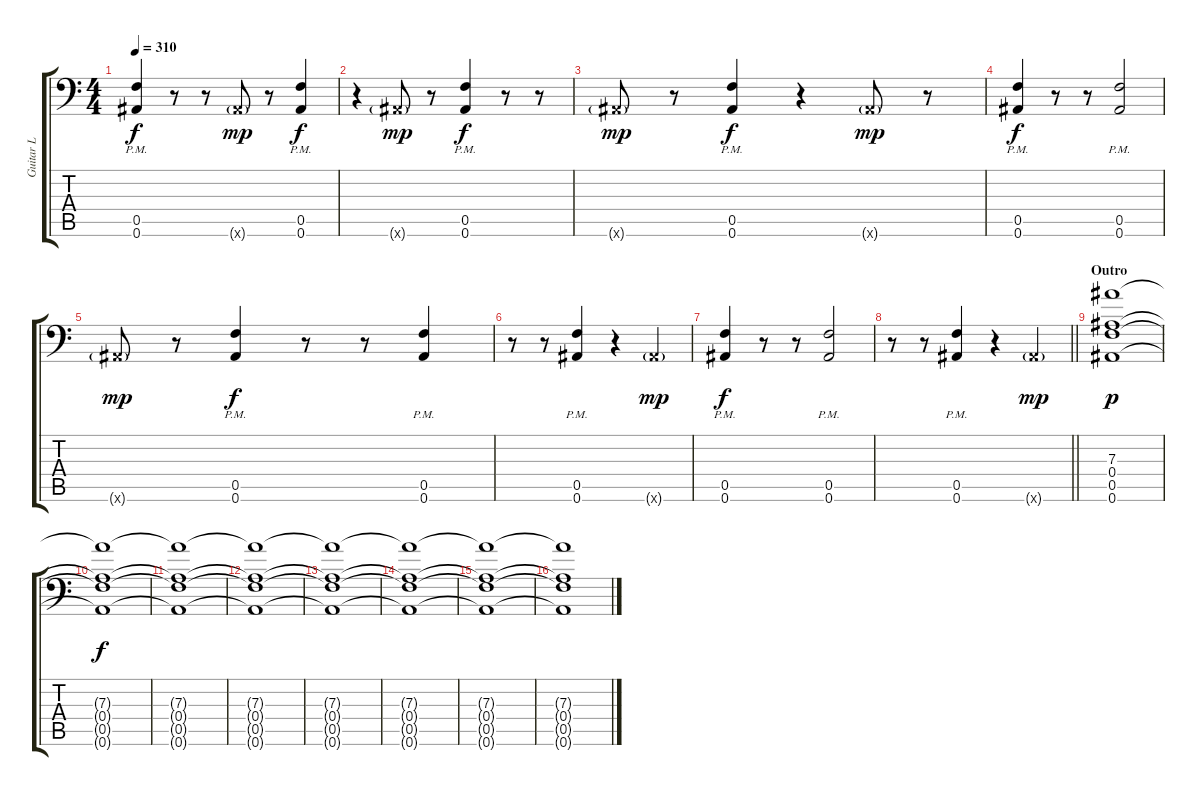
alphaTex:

\track ("Guitar L" "Guitar L") {instrument distortionguitar}
\staff {score tabs}
\tuning (C4 G3 Eb3 Bb2 F2 Bb1) {hide}
\ts (4 4)
\tempo 310
\clef f4
\ks c
(0.5{pm} 0.6{pm}).4{dy f} r.8 r.8 0.6{g x}.8{dy mp} r.8 (0.5{pm} 0.6{pm}).4{dy f} |
r.4 0.6{g x}.8{dy mp} r.8 (0.5{pm} 0.6{pm}).4{dy f} r.8 r.8 |
0.6{g x}.8{dy mp} r.8 (0.5{pm} 0.6{pm}).4{dy f} r.4 0.6{g x}.8{dy mp} r.8 |
(0.5{pm} 0.6{pm}).4{dy f} r.8 r.8 (0.5{pm} 0.6{pm}).2 |
0.6{g x}.8{dy mp} r.8 (0.5{pm} 0.6{pm}).4{dy f} r.8 r.8 (0.5{pm} 0.6{pm}).4 |
r.8 r.8 (0.5{pm} 0.6{pm}).4 r.4 0.6{g x}.4{dy mp} |
(0.5{pm} 0.6{pm}).4{dy f} r.8 r.8 (0.5{pm} 0.6{pm}).2 |
\barLineRight lightlight
r.8 r.8 (0.5{pm} 0.6{pm}).4 r.4 0.6{g x}.4{dy mp} |
\section ("" "Outro")
(7.3 0.4 0.5 0.6).1{dy p} |
(7.3{t} 0.4{t} 0.5{t} 0.6{t}).1{dy f} |
(7.3{t} 0.4{t} 0.5{t} 0.6{t}).1 |
(7.3{t} 0.4{t} 0.5{t} 0.6{t}).1 |
(7.3{t} 0.4{t} 0.5{t} 0.6{t}).1 |
(7.3{t} 0.4{t} 0.5{t} 0.6{t}).1 |
(7.3{t} 0.4{t} 0.5{t} 0.6{t}).1 |
(7.3{t} 0.4{t} 0.5{t} 0.6{t}).1
